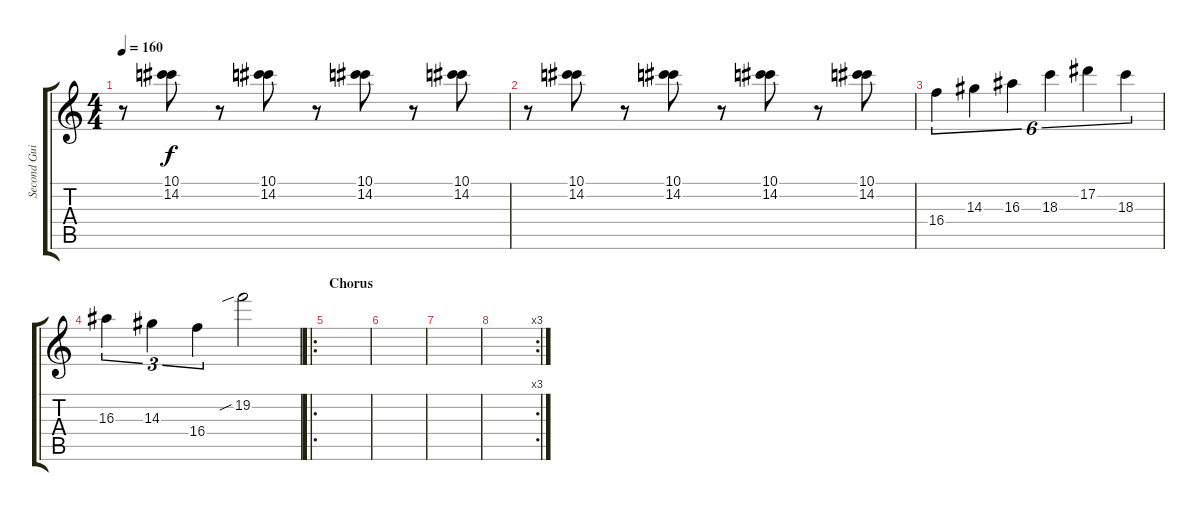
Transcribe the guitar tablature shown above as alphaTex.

\track ("Second Guitar" "Second Gui") {instrument distortionguitar}
\staff {score tabs}
\tuning (Eb4 Bb3 Gb3 Db3 Ab2 Eb2) {hide}
\ts (4 4)
\tempo 160
\clef g2
\ks c
r.8{dy f} (10.1 14.2).8 r.8 (10.1 14.2).8 r.8 (10.1 14.2).8 r.8 (10.1 14.2).8 |
r.8 (10.1 14.2).8 r.8 (10.1 14.2).8 r.8 (10.1 14.2).8 r.8 (10.1 14.2).8 |
16.4.4{tu (6 4)} 14.3.4{tu (6 4)} 16.3.4{tu (6 4)} 18.3.4{tu (6 4)} 17.2.4{tu (6 4)} 18.3.4{tu (6 4)} |
16.3.4{tu (3 2)} 14.3.4{tu (3 2)} 16.4.4{tu (3 2)} 19.2{sib}.2 |
\ro
\section ("" "Chorus")
|
|
|
\rc 3
